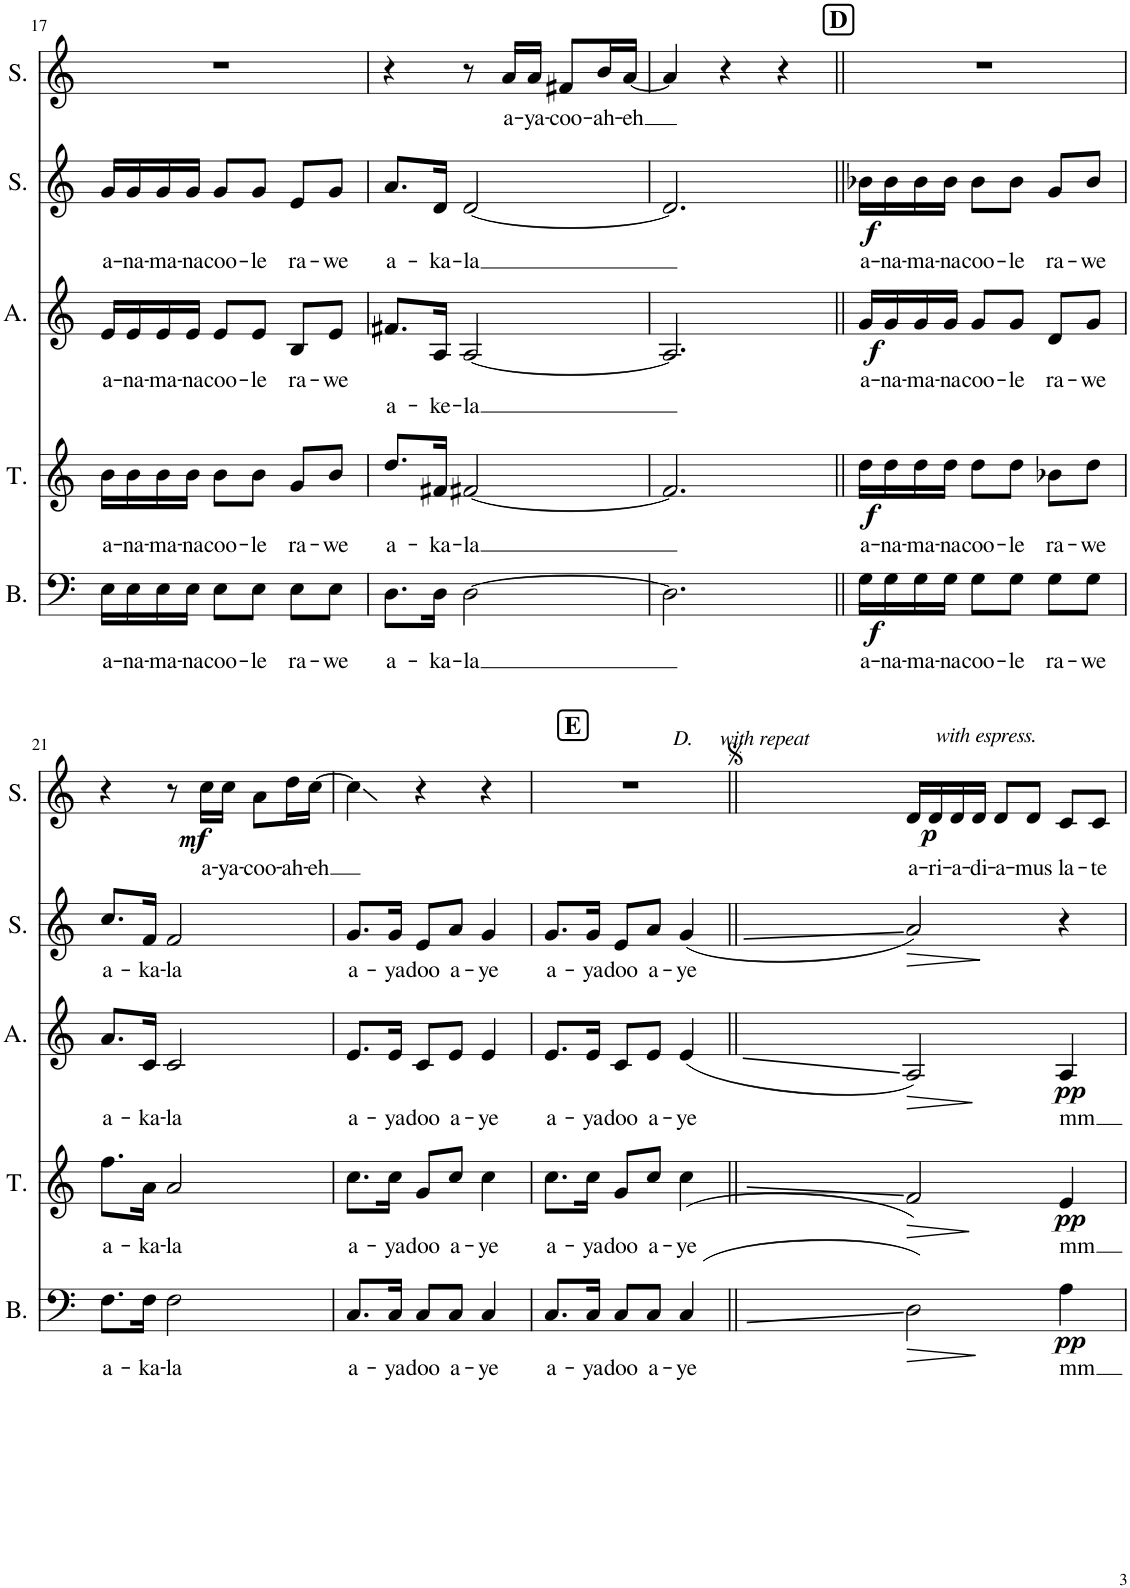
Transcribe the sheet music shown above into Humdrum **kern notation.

**kern	**text	**dynam	**kern	**text	**dynam	**kern	**text	**text	**dynam	**kern	**text	**dynam	**kern	**text	**dynam
*part5	*part5	*part5	*part4	*part4	*part4	*part3	*part3	*part3	*part3	*part2	*part2	*part2	*part1	*part1	*part1
*staff5	*staff5	*staff5	*staff4	*staff4	*staff4	*staff3	*staff3	*staff3	*staff3	*staff2	*staff2	*staff2	*staff1	*staff1	*staff1
*I"Bas	*	*	*I"Tenor	*	*	*I"Alt	*	*	*	*I"Sopraan	*	*	*I"Sopraan	*	*
*I'B.	*	*	*I'T.	*	*	*I'A.	*	*	*	*I'S.	*	*	*I'S.	*	*
!!LO:PB:g=z
*clefF4	*	*	*clefG2	*	*	*clefG2	*	*	*	*clefG2	*	*	*clefG2	*	*
*k[]	*	*	*k[]	*	*	*k[]	*	*	*	*k[]	*	*	*k[]	*	*
*M3/4	*	*	*M3/4	*	*	*M3/4	*	*	*	*M3/4	*	*	*M3/4	*	*
=17	=17	=17	=17	=17	=17	=17	=17	=17	=17	=17	=17	=17	=17	=17	=17
!	!LO:LY:b	!	!	!LO:LY:b	!	!	!LO:LY:b	!	!	!	!LO:LY:b	!	!	!	!
16E\LL	a-	.	16b\LL	a-	.	16e/LL	a-	.	.	16g/LL	a-	.	2.r	.	.
!	!LO:LY:b	!	!	!LO:LY:b	!	!	!LO:LY:b	!	!	!	!LO:LY:b	!	!	!	!
16E\	-na-	.	16b\	-na-	.	16e/	-na-	.	.	16g/	-na-	.	.	.	.
!	!LO:LY:b	!	!	!LO:LY:b	!	!	!LO:LY:b	!	!	!	!LO:LY:b	!	!	!	!
16E\	-ma-	.	16b\	-ma-	.	16e/	-ma-	.	.	16g/	-ma-	.	.	.	.
!	!LO:LY:b	!	!	!LO:LY:b	!	!	!LO:LY:b	!	!	!	!LO:LY:b	!	!	!	!
16E\JJ	-na	.	16b\JJ	-na	.	16e/JJ	-na	.	.	16g/JJ	-na	.	.	.	.
!	!LO:LY:b	!	!	!LO:LY:b	!	!	!LO:LY:b	!	!	!	!LO:LY:b	!	!	!	!
8E\L	coo-	.	8b\L	coo-	.	8e/L	coo-	.	.	8g/L	coo-	.	.	.	.
!	!LO:LY:b	!	!	!LO:LY:b	!	!	!LO:LY:b	!	!	!	!LO:LY:b	!	!	!	!
8E\J	-le	.	8b\J	-le	.	8e/J	-le	.	.	8g/J	-le	.	.	.	.
!	!LO:LY:b	!	!	!LO:LY:b	!	!	!LO:LY:b	!	!	!	!LO:LY:b	!	!	!	!
8E\L	ra-	.	8g/L	ra-	.	8B/L	ra-	.	.	8e/L	ra-	.	.	.	.
!	!LO:LY:b	!	!	!LO:LY:b	!	!	!LO:LY:b	!	!	!	!LO:LY:b	!	!	!	!
8E\J	-we	.	8b/J	-we	.	8e/J	-we	.	.	8g/J	-we	.	.	.	.
=18	=18	=18	=18	=18	=18	=18	=18	=18	=18	=18	=18	=18	=18	=18	=18
!	!LO:LY:b	!	!	!LO:LY:b	!	!	!	!LO:LY:b	!	!	!LO:LY:b	!	!	!	!
8.D\L	a-	.	8.dd/L	a-	.	8.f#X/L	.	a-	.	8.a/L	a-	.	4r	.	.
!	!LO:LY:b	!	!	!LO:LY:b	!	!	!	!LO:LY:b	!	!	!LO:LY:b	!	!	!	!
16D\Jk	-ka-	.	16f#X/Jk	-ka-	.	16A/Jk	.	-ke-	.	16d/Jk	-ka-	.	.	.	.
!	!LO:LY:b	!	!	!LO:LY:b	!	!	!	!LO:LY:b	!	!	!LO:LY:b	!	!	!	!
[2D\	-la	.	[2f#X/	-la	.	[2A/	.	-la	.	[2d/	-la	.	8r	.	.
!	!	!	!	!	!	!	!	!	!	!	!	!	!	!LO:LY:b	!
.	.	.	.	.	.	.	.	.	.	.	.	.	16a/LL	a-	.
!	!	!	!	!	!	!	!	!	!	!	!	!	!	!LO:LY:b	!
.	.	.	.	.	.	.	.	.	.	.	.	.	16a/JJ	-ya-	.
!	!	!	!	!	!	!	!	!	!	!	!	!	!	!LO:LY:b	!
.	.	.	.	.	.	.	.	.	.	.	.	.	8f#X/L	-coo-	.
!	!	!	!	!	!	!	!	!	!	!	!	!	!	!LO:LY:b	!
.	.	.	.	.	.	.	.	.	.	.	.	.	16b/L	-ah-	.
!	!	!	!	!	!	!	!	!	!	!	!	!	!	!LO:LY:b	!
.	.	.	.	.	.	.	.	.	.	.	.	.	[16a/JJ	-eh	.
=19	=19	=19	=19	=19	=19	=19	=19	=19	=19	=19	=19	=19	=19	=19	=19
2.D\]	.	.	2.f#/]	.	.	2.A/]	.	.	.	2.d/]	.	.	4a/]	.	.
.	.	.	.	.	.	.	.	.	.	.	.	.	4r	.	.
.	.	.	.	.	.	.	.	.	.	.	.	.	4r	.	.
!!LO:REH:place=s1:a:B:cj:fs=12:t=D
=20||	=20||	=20||	=20||	=20||	=20||	=20||	=20||	=20||	=20||	=20||	=20||	=20||	=20||	=20||	=20||
!	!LO:LY:b	!LO:DY:b	!	!LO:LY:b	!LO:DY:b	!	!LO:LY:b	!	!LO:DY:b	!	!LO:LY:b	!LO:DY:b	!	!	!
16G\LL	a-	f	16dd\LL	a-	f	16g/LL	a-	.	f	16b-X\LL	a-	f	2.r	.	.
!	!LO:LY:b	!	!	!LO:LY:b	!	!	!LO:LY:b	!	!	!	!LO:LY:b	!	!	!	!
16G\	-na-	.	16dd\	-na-	.	16g/	-na-	.	.	16b-\	-na-	.	.	.	.
!	!LO:LY:b	!	!	!LO:LY:b	!	!	!LO:LY:b	!	!	!	!LO:LY:b	!	!	!	!
16G\	-ma-	.	16dd\	-ma-	.	16g/	-ma-	.	.	16b-\	-ma-	.	.	.	.
!	!LO:LY:b	!	!	!LO:LY:b	!	!	!LO:LY:b	!	!	!	!LO:LY:b	!	!	!	!
16G\JJ	-na	.	16dd\JJ	-na	.	16g/JJ	-na	.	.	16b-\JJ	-na	.	.	.	.
!	!LO:LY:b	!	!	!LO:LY:b	!	!	!LO:LY:b	!	!	!	!LO:LY:b	!	!	!	!
8G\L	coo-	.	8dd\L	coo-	.	8g/L	coo-	.	.	8b-\L	coo-	.	.	.	.
!	!LO:LY:b	!	!	!LO:LY:b	!	!	!LO:LY:b	!	!	!	!LO:LY:b	!	!	!	!
8G\J	-le	.	8dd\J	-le	.	8g/J	-le	.	.	8b-\J	-le	.	.	.	.
!	!LO:LY:b	!	!	!LO:LY:b	!	!	!LO:LY:b	!	!	!	!LO:LY:b	!	!	!	!
8G\L	ra-	.	8b-X\L	ra-	.	8d/L	ra-	.	.	8g/L	ra-	.	.	.	.
!	!LO:LY:b	!	!	!LO:LY:b	!	!	!LO:LY:b	!	!	!	!LO:LY:b	!	!	!	!
8G\J	-we	.	8dd\J	-we	.	8g/J	-we	.	.	8b-/J	-we	.	.	.	.
!!LO:LB:g=z
=21	=21	=21	=21	=21	=21	=21	=21	=21	=21	=21	=21	=21	=21	=21	=21
!	!LO:LY:b	!	!	!LO:LY:b	!	!	!LO:LY:b	!	!	!	!LO:LY:b	!	!	!	!
8.F\L	a-	.	8.ff\L	a-	.	8.a/L	a-	.	.	8.cc/L	a-	.	4r	.	.
!	!LO:LY:b	!	!	!LO:LY:b	!	!	!LO:LY:b	!	!	!	!LO:LY:b	!	!	!	!
16F\Jk	-ka-	.	16a\Jk	-ka-	.	16c/Jk	-ka-	.	.	16f/Jk	-ka-	.	.	.	.
!	!LO:LY:b	!	!	!LO:LY:b	!	!	!LO:LY:b	!	!	!	!LO:LY:b	!	!	!	!
2F\	-la	.	2a/	-la	.	2c/	-la	.	.	2f/	-la	.	8r	.	.
!	!	!	!	!	!	!	!	!	!	!	!	!	!	!LO:LY:b	!LO:DY:b
.	.	.	.	.	.	.	.	.	.	.	.	.	16cc\LL	a-	mf
!	!	!	!	!	!	!	!	!	!	!	!	!	!	!LO:LY:b	!
.	.	.	.	.	.	.	.	.	.	.	.	.	16cc\JJ	-ya-	.
!	!	!	!	!	!	!	!	!	!	!	!	!	!	!LO:LY:b	!
.	.	.	.	.	.	.	.	.	.	.	.	.	8a\L	-coo-	.
!	!	!	!	!	!	!	!	!	!	!	!	!	!	!LO:LY:b	!
.	.	.	.	.	.	.	.	.	.	.	.	.	16dd\L	-ah-	.
!	!	!	!	!	!	!	!	!	!	!	!	!	!	!LO:LY:b	!
.	.	.	.	.	.	.	.	.	.	.	.	.	[16cc\JJ	-eh	.
=22	=22	=22	=22	=22	=22	=22	=22	=22	=22	=22	=22	=22	=22	=22	=22
!	!LO:LY:b	!	!	!LO:LY:b	!	!	!LO:LY:b	!	!	!	!LO:LY:b	!	!	!	!
8.C/L	a-	.	8.cc\L	a-	.	8.e/L	a-	.	.	8.g/L	a-	.	4cc\]	.	.
!	!LO:LY:b	!	!	!LO:LY:b	!	!	!LO:LY:b	!	!	!	!LO:LY:b	!	!	!	!
16C/Jk	-ya	.	16cc\Jk	-ya	.	16e/Jk	-ya	.	.	16g/Jk	-ya	.	.	.	.
!	!LO:LY:b	!	!	!LO:LY:b	!	!	!LO:LY:b	!	!	!	!LO:LY:b	!	!	!	!
8C/L	doo	.	8g/L	doo	.	8c/L	doo	.	.	8e/L	doo	.	4r	.	.
!	!LO:LY:b	!	!	!LO:LY:b	!	!	!LO:LY:b	!	!	!	!LO:LY:b	!	!	!	!
8C/J	a-	.	8cc/J	a-	.	8e/J	a-	.	.	8a/J	a-	.	.	.	.
!	!LO:LY:b	!	!	!LO:LY:b	!	!	!LO:LY:b	!	!	!	!LO:LY:b	!	!	!	!
4C/	-ye	.	4cc\	-ye	.	4e/	-ye	.	.	4g/	-ye	.	4r	.	.
=23	=23	=23	=23	=23	=23	=23	=23	=23	=23	=23	=23	=23	=23	=23	=23
!	!	!	!	!	!	!	!	!	!	!	!	!	!LO:TX:a:i:t=D.     with repeat	!	!
!	!LO:LY:b	!	!	!LO:LY:b	!	!	!LO:LY:b	!	!	!	!LO:LY:b	!	!	!	!
8.C/L	a-	.	8.cc\L	a-	.	8.e/L	a-	.	.	8.g/L	a-	.	2.r	.	.
!	!LO:LY:b	!	!	!LO:LY:b	!	!	!LO:LY:b	!	!	!	!LO:LY:b	!	!	!	!
16C/Jk	-ya	.	16cc\Jk	-ya	.	16e/Jk	-ya	.	.	16g/Jk	-ya	.	.	.	.
!	!LO:LY:b	!	!	!LO:LY:b	!	!	!LO:LY:b	!	!	!	!LO:LY:b	!	!	!	!
8C/L	doo	.	8g/L	doo	.	8c/L	doo	.	.	8e/L	doo	.	.	.	.
!	!LO:LY:b	!	!	!LO:LY:b	!	!	!LO:LY:b	!	!	!	!LO:LY:b	!	!	!	!
8C/J	a-	.	8cc/J	a-	.	8e/J	a-	.	.	8a/J	a-	.	.	.	.
!	!LO:LY:b	!	!	!LO:LY:b	!	!	!LO:LY:b	!	!	!	!LO:LY:b	!	!	!	!
(4C/	-ye	.	(4cc\	-ye	.	(4e/	-ye	.	.	(4g/	-ye	.	.	.	.
!!LO:REH:place=s1:a:B:cj:fs=12:t=E
=24||	=24||	=24||	=24||	=24||	=24||	=24||	=24||	=24||	=24||	=24||	=24||	=24||	=24||	=24||	=24||
!	!	!LO:HP:b	!	!	!LO:HP:b	!	!	!	!LO:HP:b	!	!	!LO:HP:b	!	!LO:LY:b	!
2D\)	.	>	2f/)	.	>	2A/)	.	.	>	2a/)	.	>	16d/LL	a-	.
!	!	!	!	!	!	!	!	!	!	!	!	!	!LO:TX:a:i:t=with espress.	!	!
!	!	!	!	!	!	!	!	!	!	!	!	!	!	!LO:LY:b	!LO:DY:b
.	.	.	.	.	.	.	.	.	.	.	.	.	16d/	-ri-	p
!	!	!	!	!	!	!	!	!	!	!	!	!	!	!LO:LY:b	!
.	.	.	.	.	.	.	.	.	.	.	.	.	16d/	-a-	.
!	!	!	!	!	!	!	!	!	!	!	!	!	!	!LO:LY:b	!
.	.	.	.	.	.	.	.	.	.	.	.	.	16d/JJ	-di-	.
!	!	!	!	!	!	!	!	!	!	!	!	!	!	!LO:LY:b	!
.	.	.	.	.	.	.	.	.	.	.	.	.	8d/L	-a-	.
!	!	!	!	!	!	!	!	!	!	!	!	!	!	!LO:LY:b	!
.	.	.	.	.	.	.	.	.	.	.	.	.	8d/J	-mus	.
!	!LO:LY:b	!LO:DY:b	!	!LO:LY:b	!LO:DY:b	!	!LO:LY:b	!	!LO:DY:b	!	!	!	!	!LO:LY:b	!
4A\	mm	pp	4e/	mm	pp	4A/	mm	.	pp	4r	.	.	8c/L	la-	.
!	!	!	!	!	!	!	!	!	!	!	!	!	!	!LO:LY:b	!
.	.	.	.	.	.	.	.	.	.	.	.	.	8c/J	-te	.
.	.	]	.	.	]	.	.	.	]	.	.	]	.	.	.
=	=	=	=	=	=	=	=	=	=	=	=	=	=	=	=
*-	*-	*-	*-	*-	*-	*-	*-	*-	*-	*-	*-	*-	*-	*-	*-
